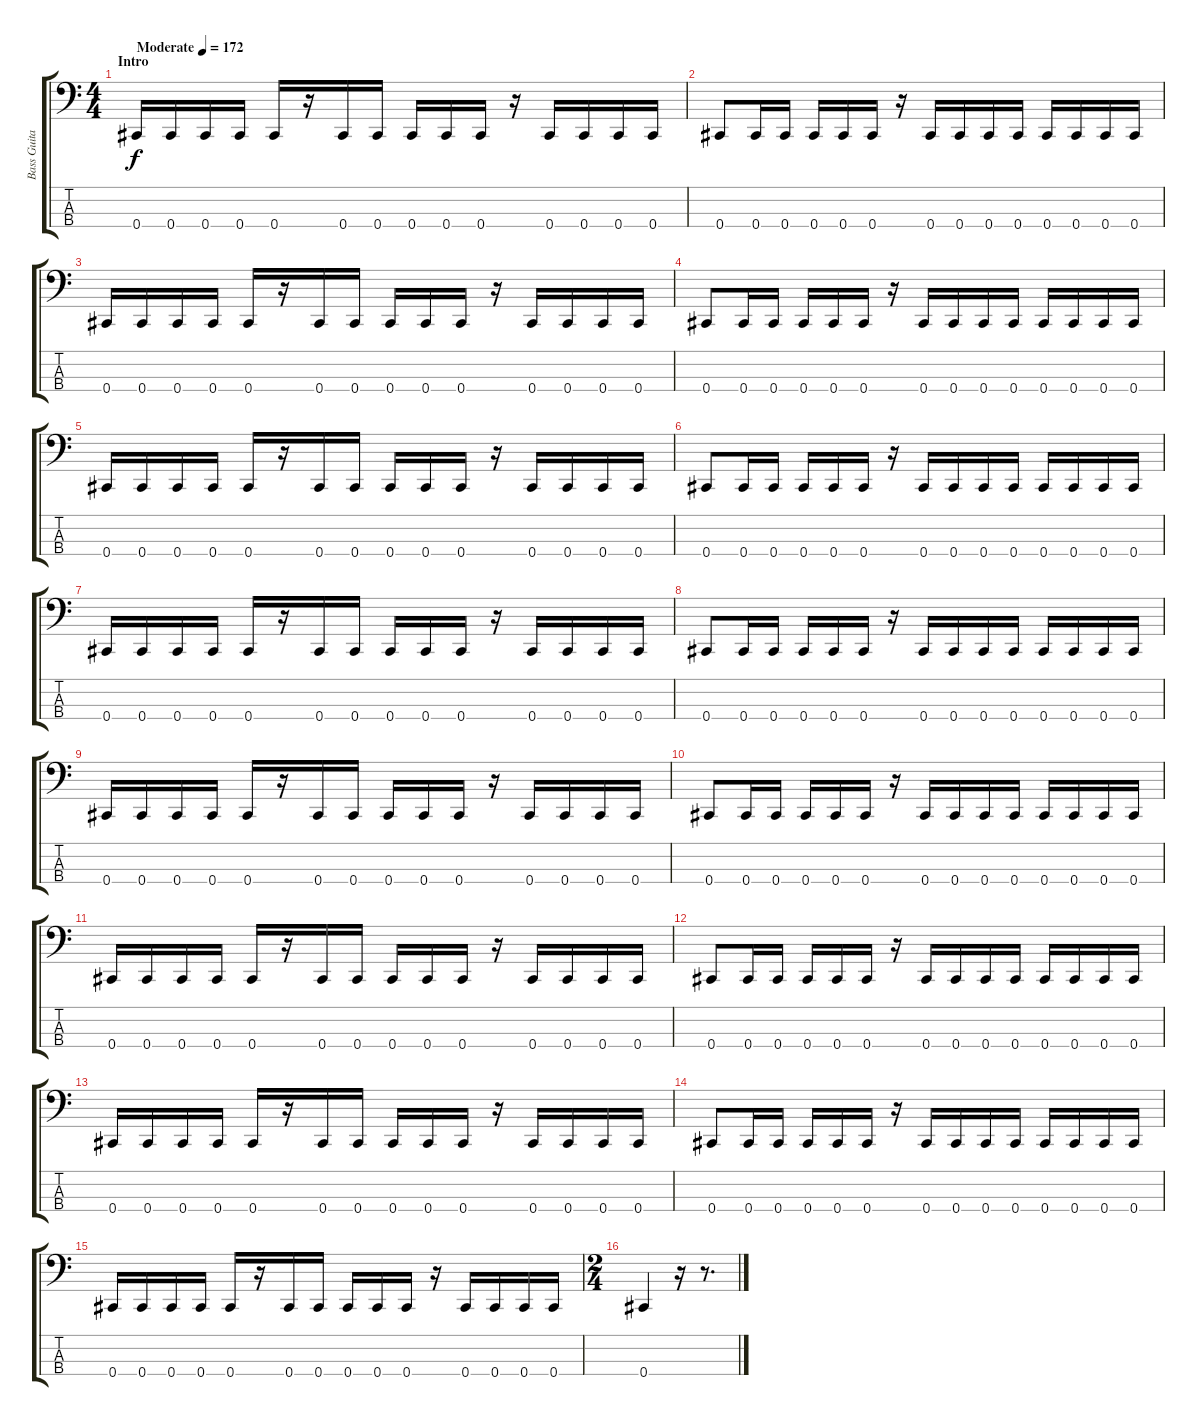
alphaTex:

\track ("Bass Guitar" "Bass Guita") {instrument electricbassfinger}
\staff {score tabs}
\tuning (E2 B1 Gb1 Db1) {hide}
\ts (4 4)
\section ("" "Intro")
\tempo (172 "Moderate")
\clef f4
\ks c
0.4.16{dy f instrument electricbassfinger} 0.4.16 0.4.16 0.4.16 0.4.16 r.16 0.4.16 0.4.16 0.4.16 0.4.16 0.4.16 r.16 0.4.16 0.4.16 0.4.16 0.4.16 |
0.4.8 0.4.16 0.4.16 0.4.16 0.4.16 0.4.16 r.16 0.4.16 0.4.16 0.4.16 0.4.16 0.4.16 0.4.16 0.4.16 0.4.16 |
0.4.16 0.4.16 0.4.16 0.4.16 0.4.16 r.16 0.4.16 0.4.16 0.4.16 0.4.16 0.4.16 r.16 0.4.16 0.4.16 0.4.16 0.4.16 |
0.4.8 0.4.16 0.4.16 0.4.16 0.4.16 0.4.16 r.16 0.4.16 0.4.16 0.4.16 0.4.16 0.4.16 0.4.16 0.4.16 0.4.16 |
0.4.16 0.4.16 0.4.16 0.4.16 0.4.16 r.16 0.4.16 0.4.16 0.4.16 0.4.16 0.4.16 r.16 0.4.16 0.4.16 0.4.16 0.4.16 |
0.4.8 0.4.16 0.4.16 0.4.16 0.4.16 0.4.16 r.16 0.4.16 0.4.16 0.4.16 0.4.16 0.4.16 0.4.16 0.4.16 0.4.16 |
0.4.16 0.4.16 0.4.16 0.4.16 0.4.16 r.16 0.4.16 0.4.16 0.4.16 0.4.16 0.4.16 r.16 0.4.16 0.4.16 0.4.16 0.4.16 |
0.4.8 0.4.16 0.4.16 0.4.16 0.4.16 0.4.16 r.16 0.4.16 0.4.16 0.4.16 0.4.16 0.4.16 0.4.16 0.4.16 0.4.16 |
0.4.16 0.4.16 0.4.16 0.4.16 0.4.16 r.16 0.4.16 0.4.16 0.4.16 0.4.16 0.4.16 r.16 0.4.16 0.4.16 0.4.16 0.4.16 |
0.4.8 0.4.16 0.4.16 0.4.16 0.4.16 0.4.16 r.16 0.4.16 0.4.16 0.4.16 0.4.16 0.4.16 0.4.16 0.4.16 0.4.16 |
0.4.16 0.4.16 0.4.16 0.4.16 0.4.16 r.16 0.4.16 0.4.16 0.4.16 0.4.16 0.4.16 r.16 0.4.16 0.4.16 0.4.16 0.4.16 |
0.4.8 0.4.16 0.4.16 0.4.16 0.4.16 0.4.16 r.16 0.4.16 0.4.16 0.4.16 0.4.16 0.4.16 0.4.16 0.4.16 0.4.16 |
0.4.16 0.4.16 0.4.16 0.4.16 0.4.16 r.16 0.4.16 0.4.16 0.4.16 0.4.16 0.4.16 r.16 0.4.16 0.4.16 0.4.16 0.4.16 |
0.4.8 0.4.16 0.4.16 0.4.16 0.4.16 0.4.16 r.16 0.4.16 0.4.16 0.4.16 0.4.16 0.4.16 0.4.16 0.4.16 0.4.16 |
0.4.16 0.4.16 0.4.16 0.4.16 0.4.16 r.16 0.4.16 0.4.16 0.4.16 0.4.16 0.4.16 r.16 0.4.16 0.4.16 0.4.16 0.4.16 |
\ts (2 4)
0.4.4 r.16 r.8{d}
